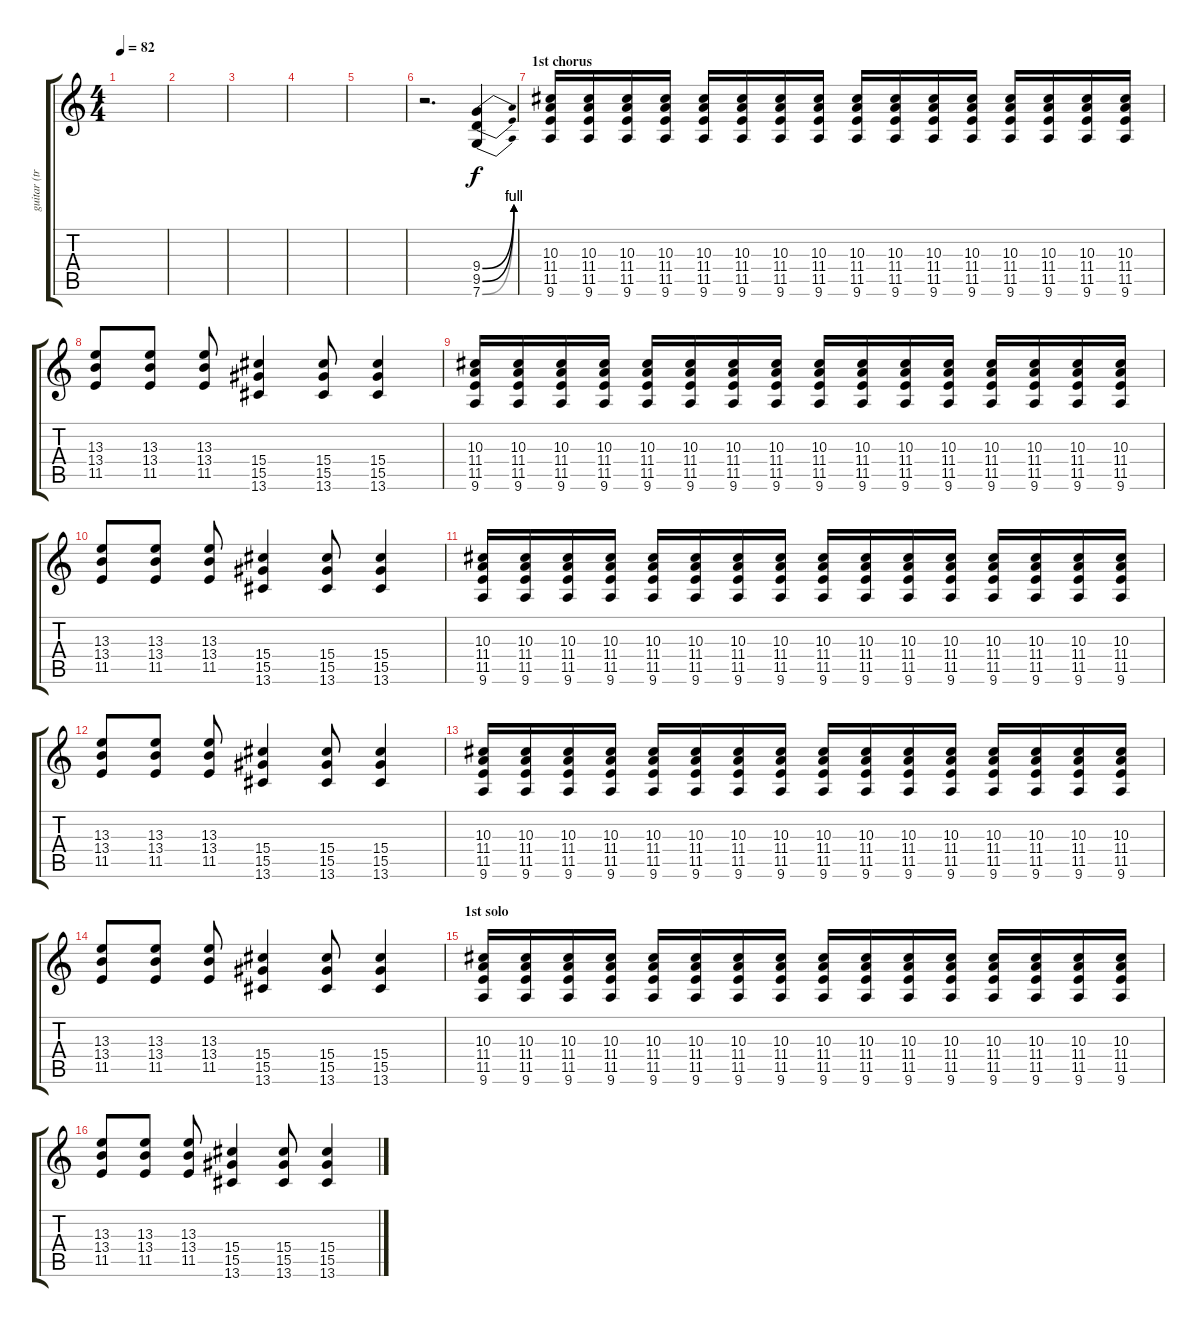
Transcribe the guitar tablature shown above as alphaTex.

\track ("guitar (troy van leeuwen)" "guitar (tr") {instrument overdrivenguitar}
\staff {score tabs}
\tuning (C4 G3 Eb3 Bb2 F2 C2) {hide}
\ts (4 4)
\tempo 82
\clef g2
\ks c
|
|
|
|
|
r.2{d} (9.4{be (bend 0 0 60 4)} 9.5{be (bend 0 0 60 4)} 7.6{be (bend 0 0 60 4)}).4 |
\section ("" "1st chorus")
(10.3 11.4 11.5 9.6).16 (10.3 11.4 11.5 9.6).16 (10.3 11.4 11.5 9.6).16 (10.3 11.4 11.5 9.6).16 (10.3 11.4 11.5 9.6).16 (10.3 11.4 11.5 9.6).16 (10.3 11.4 11.5 9.6).16 (10.3 11.4 11.5 9.6).16 (10.3 11.4 11.5 9.6).16 (10.3 11.4 11.5 9.6).16 (10.3 11.4 11.5 9.6).16 (10.3 11.4 11.5 9.6).16 (10.3 11.4 11.5 9.6).16 (10.3 11.4 11.5 9.6).16 (10.3 11.4 11.5 9.6).16 (10.3 11.4 11.5 9.6).16 |
(13.3 13.4 11.5).8 (13.3 13.4 11.5).8 (13.3 13.4 11.5).8 (15.4 15.5 13.6).4 (15.4 15.5 13.6).8 (15.4 15.5 13.6).4 |
(10.3 11.4 11.5 9.6).16 (10.3 11.4 11.5 9.6).16 (10.3 11.4 11.5 9.6).16 (10.3 11.4 11.5 9.6).16 (10.3 11.4 11.5 9.6).16 (10.3 11.4 11.5 9.6).16 (10.3 11.4 11.5 9.6).16 (10.3 11.4 11.5 9.6).16 (10.3 11.4 11.5 9.6).16 (10.3 11.4 11.5 9.6).16 (10.3 11.4 11.5 9.6).16 (10.3 11.4 11.5 9.6).16 (10.3 11.4 11.5 9.6).16 (10.3 11.4 11.5 9.6).16 (10.3 11.4 11.5 9.6).16 (10.3 11.4 11.5 9.6).16 |
(13.3 13.4 11.5).8 (13.3 13.4 11.5).8 (13.3 13.4 11.5).8 (15.4 15.5 13.6).4 (15.4 15.5 13.6).8 (15.4 15.5 13.6).4 |
(10.3 11.4 11.5 9.6).16 (10.3 11.4 11.5 9.6).16 (10.3 11.4 11.5 9.6).16 (10.3 11.4 11.5 9.6).16 (10.3 11.4 11.5 9.6).16 (10.3 11.4 11.5 9.6).16 (10.3 11.4 11.5 9.6).16 (10.3 11.4 11.5 9.6).16 (10.3 11.4 11.5 9.6).16 (10.3 11.4 11.5 9.6).16 (10.3 11.4 11.5 9.6).16 (10.3 11.4 11.5 9.6).16 (10.3 11.4 11.5 9.6).16 (10.3 11.4 11.5 9.6).16 (10.3 11.4 11.5 9.6).16 (10.3 11.4 11.5 9.6).16 |
(13.3 13.4 11.5).8 (13.3 13.4 11.5).8 (13.3 13.4 11.5).8 (15.4 15.5 13.6).4 (15.4 15.5 13.6).8 (15.4 15.5 13.6).4 |
(10.3 11.4 11.5 9.6).16 (10.3 11.4 11.5 9.6).16 (10.3 11.4 11.5 9.6).16 (10.3 11.4 11.5 9.6).16 (10.3 11.4 11.5 9.6).16 (10.3 11.4 11.5 9.6).16 (10.3 11.4 11.5 9.6).16 (10.3 11.4 11.5 9.6).16 (10.3 11.4 11.5 9.6).16 (10.3 11.4 11.5 9.6).16 (10.3 11.4 11.5 9.6).16 (10.3 11.4 11.5 9.6).16 (10.3 11.4 11.5 9.6).16 (10.3 11.4 11.5 9.6).16 (10.3 11.4 11.5 9.6).16 (10.3 11.4 11.5 9.6).16 |
(13.3 13.4 11.5).8 (13.3 13.4 11.5).8 (13.3 13.4 11.5).8 (15.4 15.5 13.6).4 (15.4 15.5 13.6).8 (15.4 15.5 13.6).4 |
\section ("" "1st solo")
(10.3 11.4 11.5 9.6).16 (10.3 11.4 11.5 9.6).16 (10.3 11.4 11.5 9.6).16 (10.3 11.4 11.5 9.6).16 (10.3 11.4 11.5 9.6).16 (10.3 11.4 11.5 9.6).16 (10.3 11.4 11.5 9.6).16 (10.3 11.4 11.5 9.6).16 (10.3 11.4 11.5 9.6).16 (10.3 11.4 11.5 9.6).16 (10.3 11.4 11.5 9.6).16 (10.3 11.4 11.5 9.6).16 (10.3 11.4 11.5 9.6).16 (10.3 11.4 11.5 9.6).16 (10.3 11.4 11.5 9.6).16 (10.3 11.4 11.5 9.6).16 |
(13.3 13.4 11.5).8 (13.3 13.4 11.5).8 (13.3 13.4 11.5).8 (15.4 15.5 13.6).4 (15.4 15.5 13.6).8 (15.4 15.5 13.6).4
